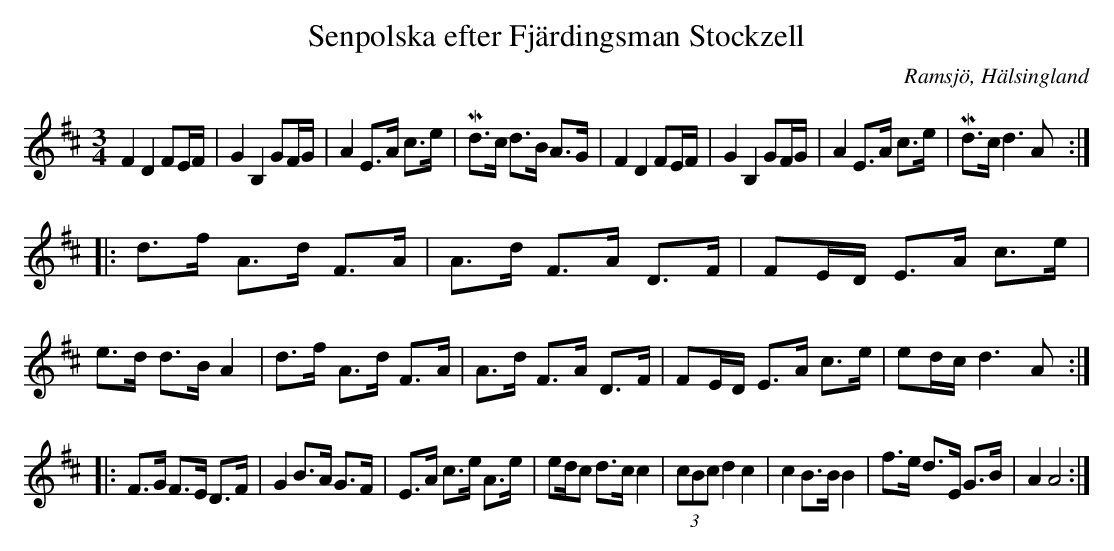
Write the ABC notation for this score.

X:1
T: Senpolska efter Fjärdingsman Stockzell
O: Ramsjö, Hälsingland
M:3/4
L:1/8
K:D
F2 D2 FE/F/|G2 B,2 GF/G/| A2 E>A c>e|Md>c d>B A>G|F2 D2 FE/F/|G2 B,2 GF/G/| A2 E>A c>e|Md>c d2>A2:|
|:d>f A>d F>A| A>d F>A D>F|FE/D/ E>A c>e|e>d d>B A2|d>f A>d F>A| A>d F>A D>F|FE/D/ E>A c>e|ed/c/ d2>A2:|
|:F>G F>E D>F|G2 B>A G>F|E>A c>e A>e|ed/c d>c c2|(3cBc d2 c2|c2 B>B B2|f>e d>E G>B|A2 A4:|
